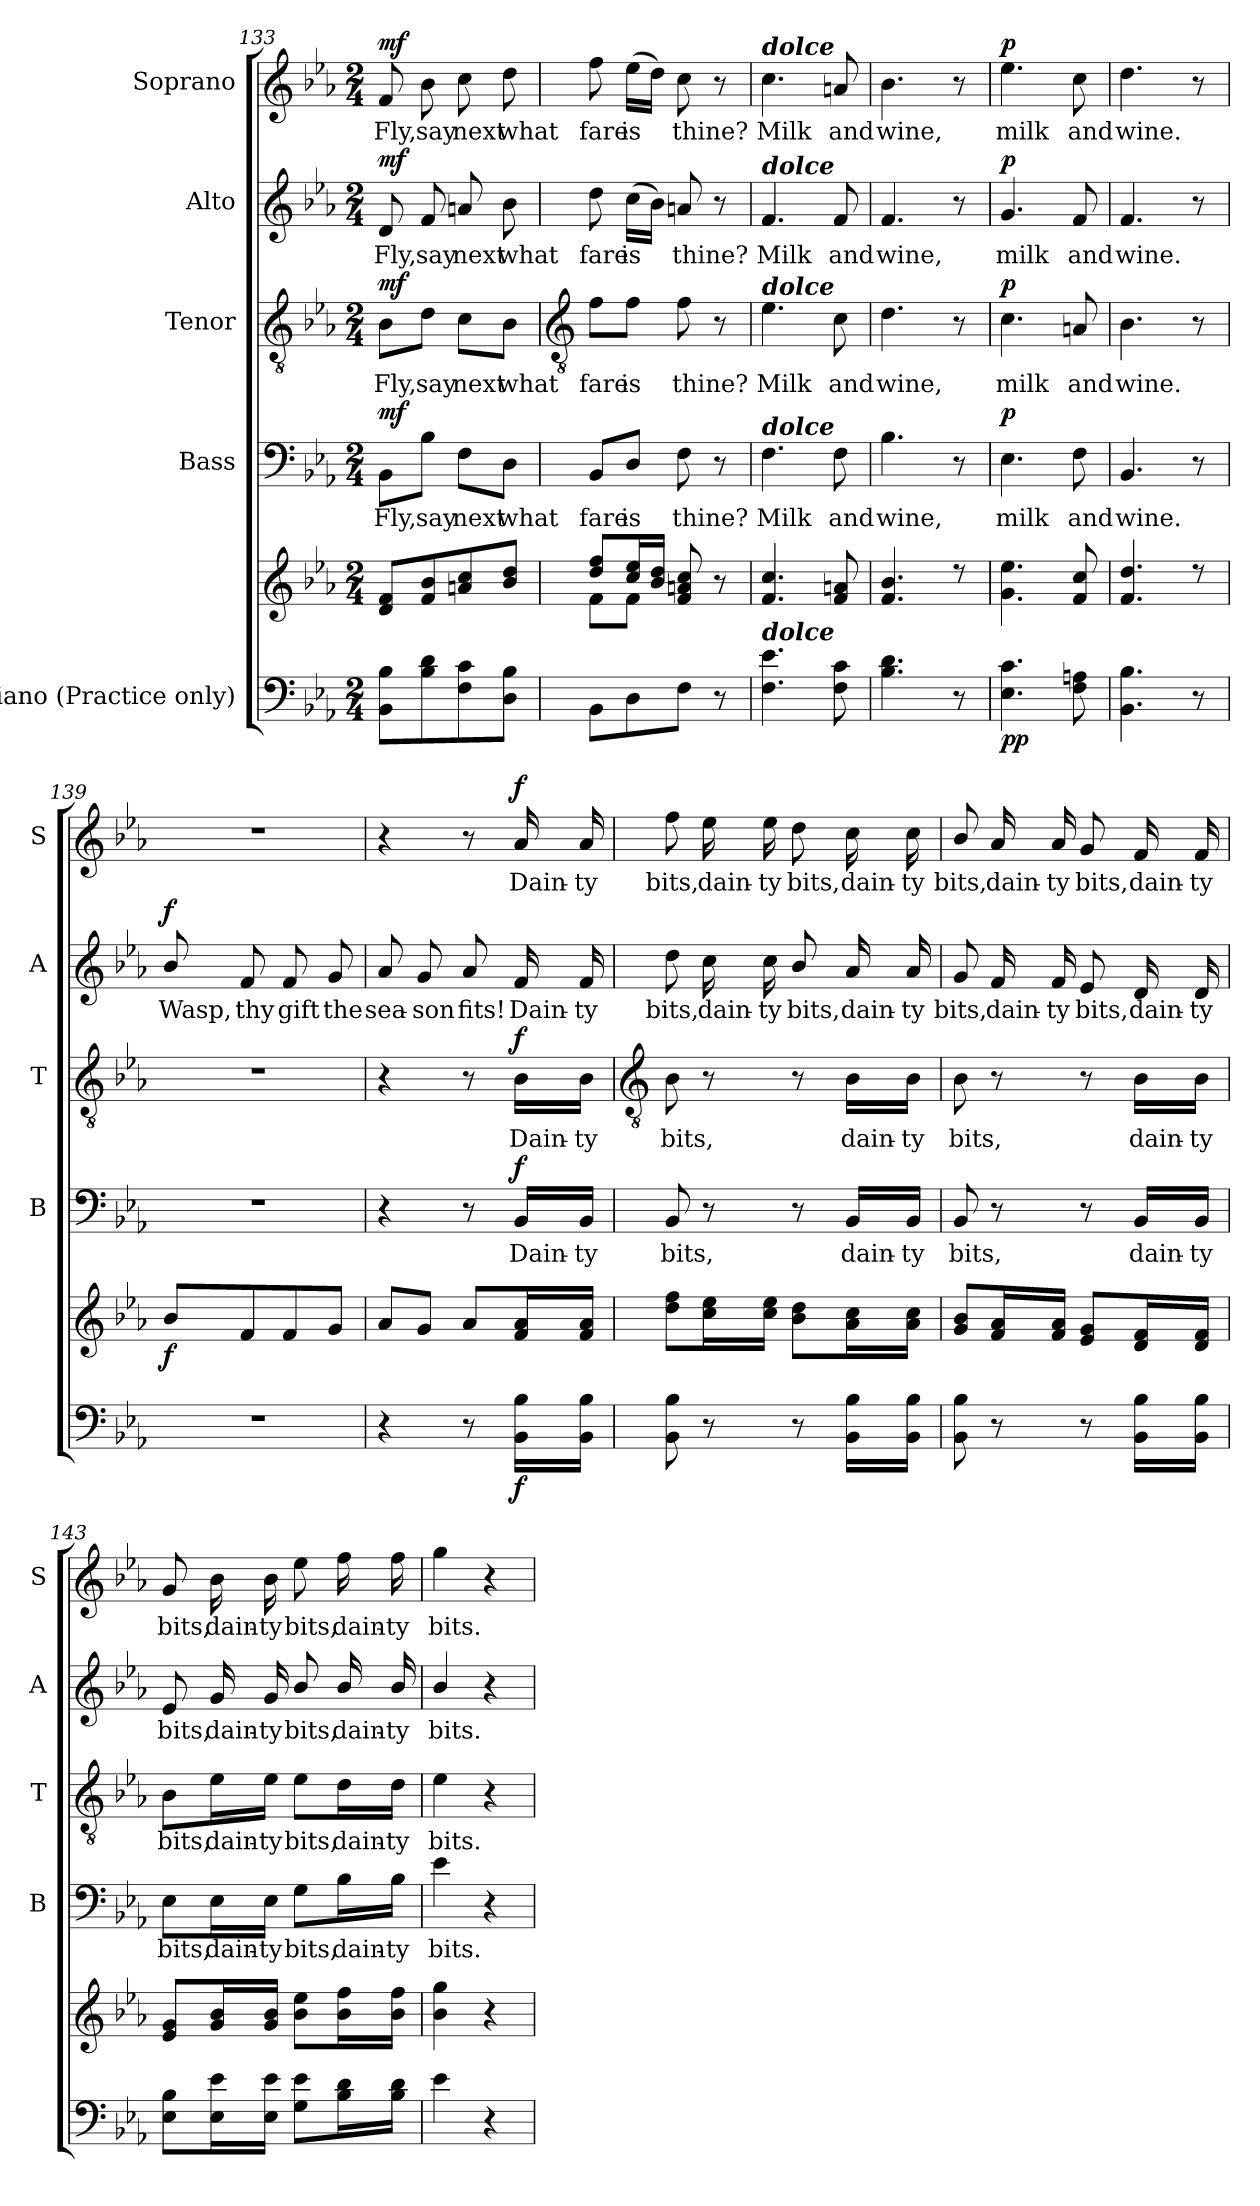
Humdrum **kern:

**kern	**kern	**dynam	**kern	**text	**dynam	**kern	**text	**dynam	**kern	**text	**dynam	**kern	**text	**dynam
*part5	*part5	*part5	*part4	*part4	*part4	*part3	*part3	*part3	*part2	*part2	*part2	*part1	*part1	*part1
*staff6	*staff5	*staff5/6	*staff4	*staff4	*staff4	*staff3	*staff3	*staff3	*staff2	*staff2	*staff2	*staff1	*staff1	*staff1
*I"Piano (Practice only)	*	*	*I"Bass	*	*	*I"Tenor	*	*	*I"Alto	*	*	*I"Soprano	*	*
*	*	*	*I'B	*	*	*I'T	*	*	*I'A	*	*	*I'S	*	*
*clefF4	*clefG2	*	*clefF4	*	*	*clefGv2	*	*	*clefG2	*	*	*clefG2	*	*
*k[b-e-a-]	*k[b-e-a-]	*	*k[b-e-a-]	*	*	*k[b-e-a-]	*	*	*k[b-e-a-]	*	*	*k[b-e-a-]	*	*
*E-:	*E-:	*	*E-:	*	*	*E-:	*	*	*E-:	*	*	*E-:	*	*
*M2/4	*M2/4	*	*M2/4	*	*	*M2/4	*	*	*M2/4	*	*	*M2/4	*	*
=133	=133	=133	=133	=133	=133	=133	=133	=133	=133	=133	=133	=133	=133	=133
!	!	!LO:DY:b=2	!	!LO:LY:b	!	!	!LO:LY:b	!	!	!LO:LY:b	!	!	!LO:LY:b	!
!	!	!LO:DY:n=1:b	!	!	!LO:DY:b	!	!	!LO:DY:b	!	!	!LO:DY:b	!	!	!LO:DY:b
8BB- 8B-L	8d 8fL	mf mf	8BB-\L	Fly,	mf	8B-\L	Fly,	mf	8d	Fly,	mf	8f	Fly,	mf
!	!	!	!	!LO:LY:b	!	!	!LO:LY:b	!	!	!LO:LY:b	!	!	!LO:LY:b	!
8B- 8d	8f 8b-	.	8B-\J	say	.	8d\J	say	.	8f	say	.	8b-	say	.
!	!	!	!	!LO:LY:b	!	!	!LO:LY:b	!	!	!LO:LY:b	!	!	!LO:LY:b	!
8F 8c	8an 8cc	.	8F\L	next	.	8c\L	next	.	8an	next	.	8cc	next	.
!	!	!	!	!LO:LY:b	!	!	!LO:LY:b	!	!	!LO:LY:b	!	!	!LO:LY:b	!
8D 8B-J	8b- 8ddJ	.	8D\J	what	.	8B-\J	what	.	8b-	what	.	8dd	what	.
!!LO:LB:g=z
=134	=134	=134	=134	=134	=134	=134	=134	=134	=134	=134	=134	=134	=134	=134
*	*	*	*	*	*	*clefGv2	*	*	*	*	*	*	*	*
*	*^	*	*	*	*	*	*	*	*	*	*	*	*	*
!	!	!	!	!	!LO:LY:b	!	!	!LO:LY:b	!	!	!LO:LY:b	!	!	!LO:LY:b	!
8BB-L	8dd/ 8ff/L	8f\L	.	8BB-/L	fare	.	8f\L	fare	.	8dd	fare	.	8ff	fare	.
!	!	!	!	!	!LO:LY:b	!	!	!LO:LY:b	!	!	!LO:LY:b	!	!	!LO:LY:b	!
8D	16cc/ 16ee-/L	8f\J	.	8D/J	is	.	8f\J	is	.	(>16ccLL	is	.	(>16ee-LL	is	.
.	16b-/ 16dd/JJ	.	.	.	.	.	.	.	.	16b-JJ)	.	.	16ddJJ)	.	.
!	!	!	!	!	!LO:LY:b	!	!	!LO:LY:b	!	!	!LO:LY:b	!	!	!LO:LY:b	!
8FJ	8f/ 8an/ 8cc/	4ryy	.	8F	thine?	.	8f	thine?	.	8an	thine?	.	8cc	thine?	.
8r	8r	.	.	8r	.	.	8r	.	.	8r	.	.	8r	.	.
=135	=135	=135	=135	=135	=135	=135	=135	=135	=135	=135	=135	=135	=135	=135	=135
!	!	!	!	!	!	!	!	!	!	!	!	!	!LO:TX:a:Bi:t=dolce	!	!
!	!	!	!	!	!	!	!	!	!	!LO:TX:a:Bi:t=dolce	!	!	!	!	!
!	!	!	!	!	!	!	!LO:TX:a:Bi:t=dolce	!	!	!	!	!	!	!	!
!	!	!	!	!LO:TX:a:Bi:t=dolce	!	!	!	!	!	!	!	!	!	!	!
!LO:TX:a:Bi:t=dolce	!	!	!	!	!	!	!	!	!	!	!	!	!	!	!
!	!	!LO:N:vis=1	!	!	!LO:LY:b	!	!	!LO:LY:b	!	!	!LO:LY:b	!	!	!LO:LY:b	!
4.F 4.e-	4.f/ 4.cc/	2ryy	.	4.F	Milk	.	4.e-	Milk	.	4.f	Milk	.	4.cc	Milk	.
!	!	!	!	!	!LO:LY:b	!	!	!LO:LY:b	!	!	!LO:LY:b	!	!	!LO:LY:b	!
8F 8c	8f/ 8an/	.	.	8F	and	.	8c	and	.	8f	and	.	8an	and	.
=136	=136	=136	=136	=136	=136	=136	=136	=136	=136	=136	=136	=136	=136	=136	=136
!	!	!LO:N:vis=1	!	!	!LO:LY:b	!	!	!LO:LY:b	!	!	!LO:LY:b	!	!	!LO:LY:b	!
4.B- 4.d	4.f/ 4.b-/	2ryy	.	4.B-	wine,	.	4.d	wine,	.	4.f	wine,	.	4.b-	wine,	.
8r	8r	.	.	8r	.	.	8r	.	.	8r	.	.	8r	.	.
=137	=137	=137	=137	=137	=137	=137	=137	=137	=137	=137	=137	=137	=137	=137	=137
!	!	!LO:N:vis=1	!LO:DY:b=2	!	!LO:LY:b	!	!	!LO:LY:b	!	!	!LO:LY:b	!	!	!LO:LY:b	!
!	!	!	!LO:DY:n=1:b	!	!	!LO:DY:b	!	!	!LO:DY:b	!	!	!LO:DY:b	!	!	!LO:DY:b
4.E- 4.c	4.g\ 4.ee-\	2ryy	p p	4.E-	milk	p	4.c	milk	p	4.g	milk	p	4.ee-	milk	p
!	!	!	!	!	!LO:LY:b	!	!	!LO:LY:b	!	!	!LO:LY:b	!	!	!LO:LY:b	!
8F 8An	8f/ 8cc/	.	.	8F	and	.	8An	and	.	8f	and	.	8cc	and	.
=138	=138	=138	=138	=138	=138	=138	=138	=138	=138	=138	=138	=138	=138	=138	=138
!	!	!LO:N:vis=1	!	!	!LO:LY:b	!	!	!LO:LY:b	!	!	!LO:LY:b	!	!	!LO:LY:b	!
4.BB- 4.B-	4.f/ 4.dd/	2ryy	.	4.BB-	wine.	.	4.B-	wine.	.	4.f	wine.	.	4.dd	wine.	.
8r	8r	.	.	8r	.	.	8r	.	.	8r	.	.	8r	.	.
=139	=139	=139	=139	=139	=139	=139	=139	=139	=139	=139	=139	=139	=139	=139	=139
!LO:N:vis=1	!	!LO:N:vis=1	!LO:DY:b	!LO:N:vis=1	!	!	!LO:N:vis=1	!	!	!	!LO:LY:b	!LO:DY:b	!LO:N:vis=1	!	!
2r	8b-/L	2ryy	f	2r	.	.	2r	.	.	8b-/	Wasp,	f	2r	.	.
!	!	!	!	!	!	!	!	!	!	!	!LO:LY:b	!	!	!	!
.	8f/	.	.	.	.	.	.	.	.	8f	thy	.	.	.	.
!	!	!	!	!	!	!	!	!	!	!	!LO:LY:b	!	!	!	!
.	8f/	.	.	.	.	.	.	.	.	8f	gift	.	.	.	.
!	!	!	!	!	!	!	!	!	!	!	!LO:LY:b	!	!	!	!
.	8g/J	.	.	.	.	.	.	.	.	8g	the	.	.	.	.
=140	=140	=140	=140	=140	=140	=140	=140	=140	=140	=140	=140	=140	=140	=140	=140
!	!	!	!	!	!	!	!	!	!	!	!LO:LY:b	!	!	!	!
4r	8a-/L	4.ryy	.	4r	.	.	4r	.	.	8a-	sea-	.	4r	.	.
!	!	!	!	!	!	!	!	!	!	!	!LO:LY:b	!	!	!	!
.	8g/J	.	.	.	.	.	.	.	.	8g	-son	.	.	.	.
!	!	!	!	!	!	!	!	!	!	!	!LO:LY:b	!	!	!	!
8r	8a-/L	.	.	8r	.	.	8r	.	.	8a-	fits!	.	8r	.	.
!	!	!	!LO:DY:b=2	!	!LO:LY:b	!LO:DY:b	!	!LO:LY:b	!LO:DY:b	!	!LO:LY:b	!	!	!LO:LY:b	!LO:DY:b
16BB- 16B-LL	16f/ 16a-/L	8ryy	f	16BB-/LL	Dain-	f	16B-\LL	Dain-	f	16f	Dain-	.	16a-	Dain-	f
!	!	!	!	!	!LO:LY:b	!	!	!LO:LY:b	!	!	!LO:LY:b	!	!	!LO:LY:b	!
16BB- 16B-JJ	16f/ 16a-/JJ	.	.	16BB-/JJ	-ty	.	16B-\JJ	-ty	.	16f	-ty	.	16a-	-ty	.
*	*v	*v	*	*	*	*	*	*	*	*	*	*	*	*	*
!!LO:LB:g=z
=141	=141	=141	=141	=141	=141	=141	=141	=141	=141	=141	=141	=141	=141	=141
*	*	*	*	*	*	*clefGv2	*	*	*	*	*	*	*	*
!	!	!	!	!LO:LY:b	!	!	!LO:LY:b	!	!	!LO:LY:b	!	!	!LO:LY:b	!
8BB- 8B-	8dd 8ffL	.	8BB-	bits,	.	8B-	bits,	.	8dd	bits,	.	8ff	bits,	.
!	!	!	!	!	!	!	!	!	!	!LO:LY:b	!	!	!LO:LY:b	!
8r	16cc 16ee-L	.	8r	.	.	8r	.	.	16cc	dain-	.	16ee-	dain-	.
!	!	!	!	!	!	!	!	!	!	!LO:LY:b	!	!	!LO:LY:b	!
.	16cc 16ee-JJ	.	.	.	.	.	.	.	16cc	-ty	.	16ee-	-ty	.
!	!	!	!	!	!	!	!	!	!	!LO:LY:b	!	!	!LO:LY:b	!
8r	8b- 8ddL	.	8r	.	.	8r	.	.	8b-/	bits,	.	8dd	bits,	.
!	!	!	!	!LO:LY:b	!	!	!LO:LY:b	!	!	!LO:LY:b	!	!	!LO:LY:b	!
16BB- 16B-LL	16a- 16ccL	.	16BB-/LL	dain-	.	16B-\LL	dain-	.	16a-	dain-	.	16cc	dain-	.
!	!	!	!	!LO:LY:b	!	!	!LO:LY:b	!	!	!LO:LY:b	!	!	!LO:LY:b	!
16BB- 16B-JJ	16a- 16ccJJ	.	16BB-/JJ	-ty	.	16B-\JJ	-ty	.	16a-	-ty	.	16cc	-ty	.
=142	=142	=142	=142	=142	=142	=142	=142	=142	=142	=142	=142	=142	=142	=142
!	!	!	!	!LO:LY:b	!	!	!LO:LY:b	!	!	!LO:LY:b	!	!	!LO:LY:b	!
8BB- 8B-	8g/ 8b-/L	.	8BB-	bits,	.	8B-	bits,	.	8g/	bits,	.	8b-/	bits,	.
!	!	!	!	!	!	!	!	!	!	!LO:LY:b	!	!	!LO:LY:b	!
8r	16f 16a-L	.	8r	.	.	8r	.	.	16f	dain-	.	16a-	dain-	.
!	!	!	!	!	!	!	!	!	!	!LO:LY:b	!	!	!LO:LY:b	!
.	16f 16a-JJ	.	.	.	.	.	.	.	16f	-ty	.	16a-	-ty	.
!	!	!	!	!	!	!	!	!	!	!LO:LY:b	!	!	!LO:LY:b	!
8r	8e- 8gL	.	8r	.	.	8r	.	.	8e-	bits,	.	8g	bits,	.
!	!	!	!	!LO:LY:b	!	!	!LO:LY:b	!	!	!LO:LY:b	!	!	!LO:LY:b	!
16BB- 16B-LL	16d 16fL	.	16BB-/LL	dain-	.	16B-\LL	dain-	.	16d	dain-	.	16f	dain-	.
!	!	!	!	!LO:LY:b	!	!	!LO:LY:b	!	!	!LO:LY:b	!	!	!LO:LY:b	!
16BB- 16B-JJ	16d 16fJJ	.	16BB-/JJ	-ty	.	16B-\JJ	-ty	.	16d	-ty	.	16f	-ty	.
=143	=143	=143	=143	=143	=143	=143	=143	=143	=143	=143	=143	=143	=143	=143
!	!	!	!	!LO:LY:b	!	!	!LO:LY:b	!	!	!LO:LY:b	!	!	!LO:LY:b	!
8E- 8B-L	8e- 8gL	.	8E-\L	bits,	.	8B-\L	bits,	.	8e-	bits,	.	8g	bits,	.
!	!	!	!	!LO:LY:b	!	!	!LO:LY:b	!	!	!LO:LY:b	!	!	!LO:LY:b	!
16E- 16e-L	16g 16b-L	.	16E-\L	dain-	.	16e-\L	dain-	.	16g	dain-	.	16b-	dain-	.
!	!	!	!	!LO:LY:b	!	!	!LO:LY:b	!	!	!LO:LY:b	!	!	!LO:LY:b	!
16E- 16e-JJ	16g 16b-JJ	.	16E-\JJ	-ty	.	16e-\JJ	-ty	.	16g	-ty	.	16b-	-ty	.
!	!	!	!	!LO:LY:b	!	!	!LO:LY:b	!	!	!LO:LY:b	!	!	!LO:LY:b	!
8G 8e-L	8b- 8ee-L	.	8G\L	bits,	.	8e-\L	bits,	.	8b-/	bits,	.	8ee-	bits,	.
!	!	!	!	!LO:LY:b	!	!	!LO:LY:b	!	!	!LO:LY:b	!	!	!LO:LY:b	!
16B- 16dL	16b- 16ffL	.	16B-\L	dain-	.	16d\L	dain-	.	16b-/	dain-	.	16ff	dain-	.
!	!	!	!	!LO:LY:b	!	!	!LO:LY:b	!	!	!LO:LY:b	!	!	!LO:LY:b	!
16B- 16dJJ	16b- 16ffJJ	.	16B-\JJ	-ty	.	16d\JJ	-ty	.	16b-/	-ty	.	16ff	-ty	.
=144	=144	=144	=144	=144	=144	=144	=144	=144	=144	=144	=144	=144	=144	=144
!	!	!	!	!LO:LY:b	!	!	!LO:LY:b	!	!	!LO:LY:b	!	!	!LO:LY:b	!
4e-	4b- 4gg	.	4e-	bits.	.	4e-	bits.	.	4b-/	bits.	.	4gg	bits.	.
4r	4r	.	4r	.	.	4r	.	.	4r	.	.	4r	.	.
=	=	=	=	=	=	=	=	=	=	=	=	=	=	=
*-	*-	*-	*-	*-	*-	*-	*-	*-	*-	*-	*-	*-	*-	*-
